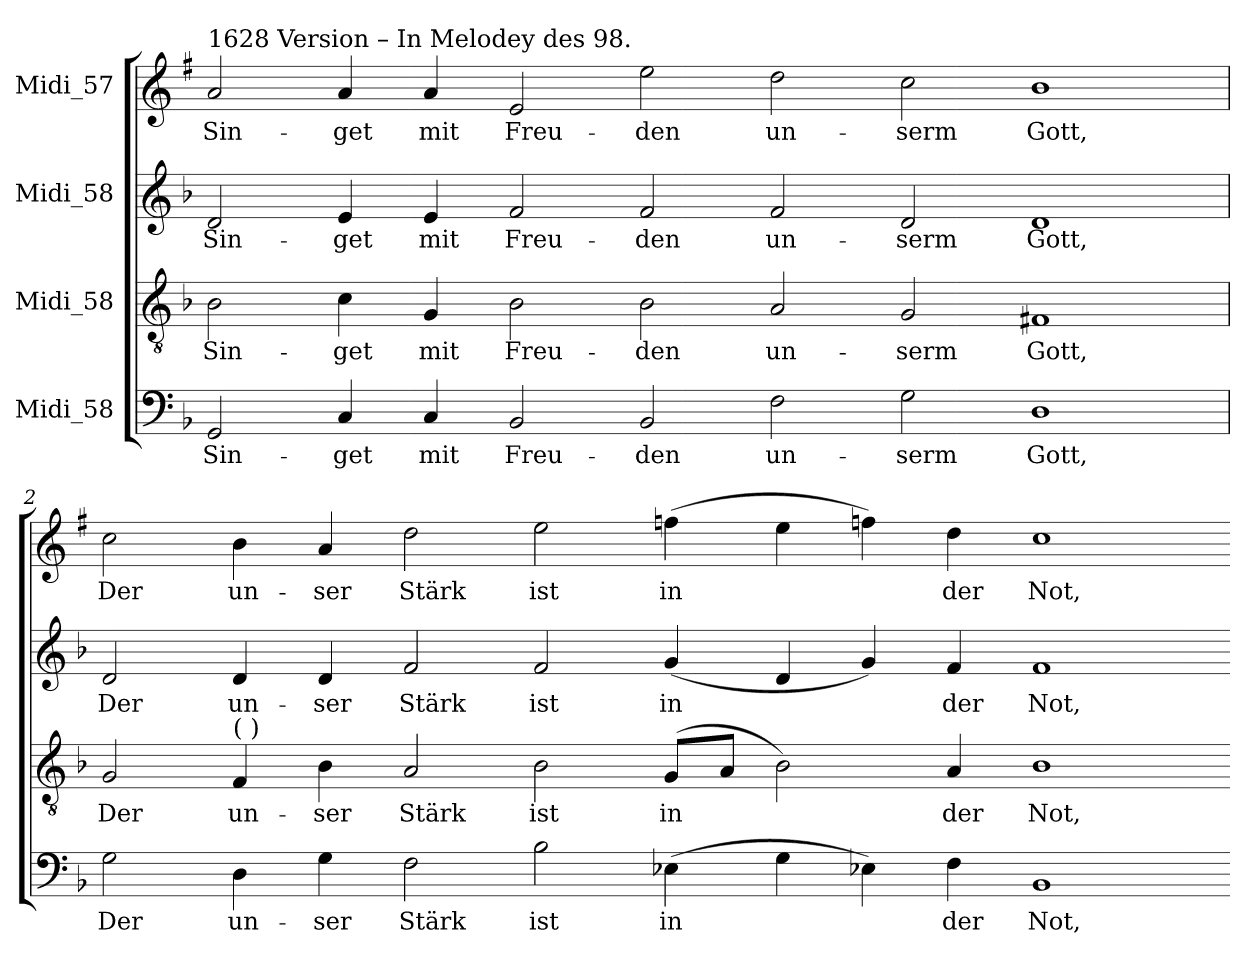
**kern	**text	**kern	**text	**kern	**text	**kern	**text
*part4	*part4	*part3	*part3	*part2	*part2	*part1	*part1
*staff4	*staff4	*staff3	*staff3	*staff2	*staff2	*staff1	*staff1
*I"Midi_58	*	*I"Midi_58	*	*I"Midi_58	*	*I"Midi_57	*
*clefF4	*	*clefGv2	*	*clefG2	*	*clefG2	*
*	*	*	*	*	*	*ITrd1c2	*
*k[b-]	*	*k[b-]	*	*k[b-]	*	*k[b-]	*
*F:	*	*F:	*	*F:	*	*F:	*
=1	=1	=1	=1	=1	=1	=1	=1
!	!	!	!	!	!	!LO:TX:a:t=1628 Version – In Melodey des 98.	!
!	!LO:LY:b	!	!LO:LY:b	!	!LO:LY:b	!	!LO:LY:b
2GG	Sin-	2B-	Sin-	2d	Sin-	2g	Sin-
!	!LO:LY:b	!	!LO:LY:b	!	!LO:LY:b	!	!LO:LY:b
4C	-get	4c	-get	4e	-get	4g	-get
!	!LO:LY:b	!	!LO:LY:b	!	!LO:LY:b	!	!LO:LY:b
4C	mit	4G	mit	4e	mit	4g	mit
!	!LO:LY:b	!	!LO:LY:b	!	!LO:LY:b	!	!LO:LY:b
2BB-	Freu-	2B-	Freu-	2f	Freu-	2d	Freu-
!	!LO:LY:b	!	!LO:LY:b	!	!LO:LY:b	!	!LO:LY:b
2BB-	-den	2B-	-den	2f	-den	2dd	-den
!	!LO:LY:b	!	!LO:LY:b	!	!LO:LY:b	!	!LO:LY:b
2F	un-	2A	un-	2f	un-	2cc	un-
!	!LO:LY:b	!	!LO:LY:b	!	!LO:LY:b	!	!LO:LY:b
2G	-serm	2G	-serm	2d	-serm	2b-	-serm
!	!LO:LY:b	!	!LO:LY:b	!	!LO:LY:b	!	!LO:LY:b
1D	Gott,	1F#X	Gott,	1d	Gott,	1a	Gott,
=2	=2	=2	=2	=2	=2	=2	=2
!	!LO:LY:b	!	!LO:LY:b	!	!LO:LY:b	!	!LO:LY:b
2G	Der	2G	Der	2d	Der	2b-	Der
!	!	!LO:TX:a:t=(  )	!	!	!	!	!
!	!LO:LY:b	!	!LO:LY:b	!	!LO:LY:b	!	!LO:LY:b
4D	un-	4F	un-	4d	un-	4a	un-
!	!LO:LY:b	!	!LO:LY:b	!	!LO:LY:b	!	!LO:LY:b
4G	-ser	4B-	-ser	4d	-ser	4g	-ser
!	!LO:LY:b	!	!LO:LY:b	!	!LO:LY:b	!	!LO:LY:b
2F	Stärk	2A	Stärk	2f	Stärk	2cc	Stärk
!	!LO:LY:b	!	!LO:LY:b	!	!LO:LY:b	!	!LO:LY:b
2B-	ist	2B-	ist	2f	ist	2dd	ist
!	!LO:LY:b	!	!LO:LY:b	!	!LO:LY:b	!	!LO:LY:b
(>4E-X	in	(<8GL	in	(>4g	in	(>4ee-X	in
.	.	8AJ	.	.	.	.	.
4G	.	2B-)	.	4d	.	4dd	.
4E-X)	.	.	.	4g)	.	4ee-X)	.
!	!LO:LY:b	!	!LO:LY:b	!	!LO:LY:b	!	!LO:LY:b
4F	der	4A	der	4f	der	4cc	der
!	!LO:LY:b	!	!LO:LY:b	!	!LO:LY:b	!	!LO:LY:b
1BB-	Not,	1B-	Not,	1f	Not,	1b-	Not,
=-	=-	=-	=-	=-	=-	=-	=-
*-	*-	*-	*-	*-	*-	*-	*-
